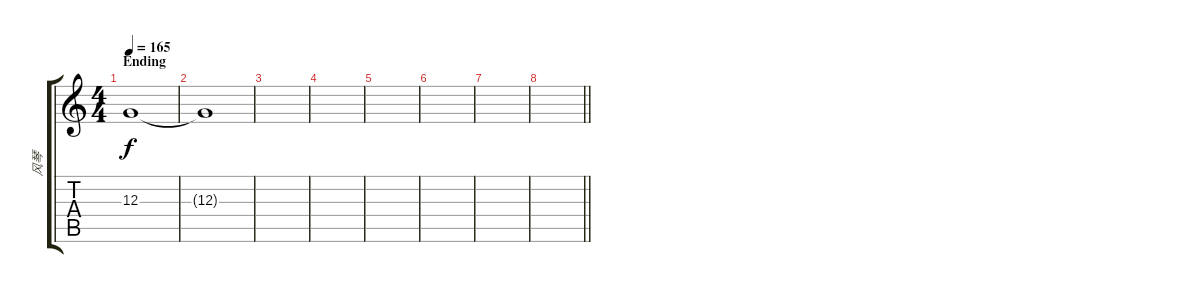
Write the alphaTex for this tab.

\track ("风琴" "风琴") {instrument reedorgan}
\staff {score tabs}
\tuning (E4 B3 G3 D3 A2 E2) {hide}
\ts (4 4)
\section ("" "Ending")
\tempo 165
\clef g2
\ks c
12.3{t}.1{dy f} |
12.3{t}.1 |
|
|
|
|
|
\barLineRight lightlight
